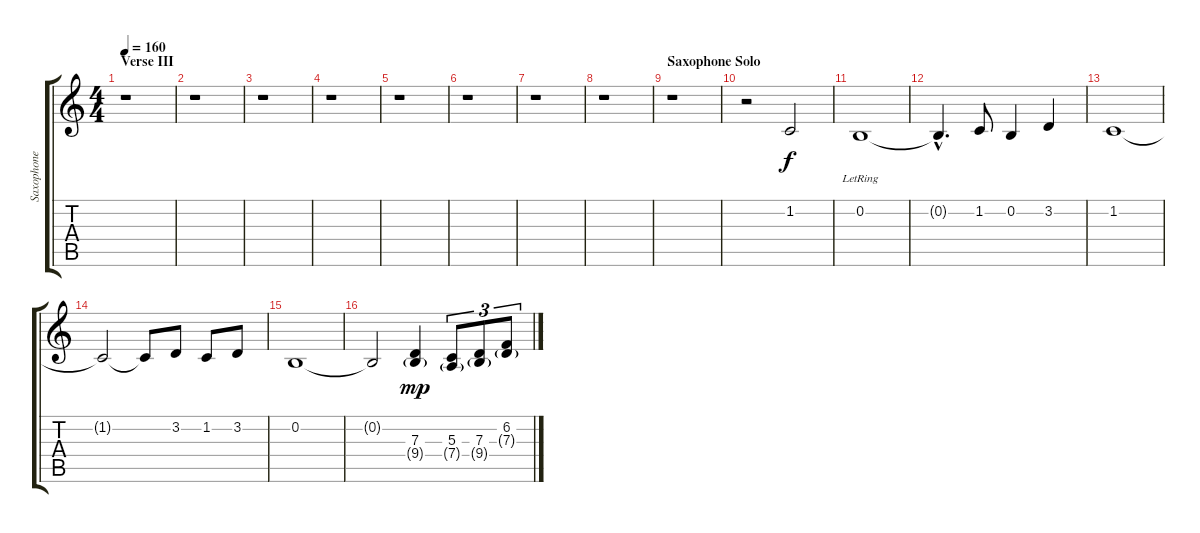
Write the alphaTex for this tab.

\track ("Saxophone" "Saxophone") {instrument altosax}
\staff {score tabs}
\tuning (E4 B3 G3 D3 A2 E2) {hide}
\ts (4 4)
\section ("" "Verse III")
\tempo 160
\clef g2
\ks c
r.1{dy f} |
r.1 |
r.1 |
r.1 |
r.1 |
r.1 |
r.1 |
r.1 |
\section ("" "Saxophone Solo")
r.1 |
r.2 1.2.2 |
0.2{lr}.1 |
0.2{hac t}.4{d} 1.2.8 0.2.4 3.2.4 |
1.2.1 |
1.2{t}.2 1.2{t}.8 3.2.8 1.2.8 3.2.8 |
0.2.1 |
0.2{t}.2 (7.3 9.4{g}).4{dy mp} (5.3 7.4{g}).8{tu (3 2)} (7.3 9.4{g}).8{tu (3 2)} (6.2 7.3{g}).8{tu (3 2)}
